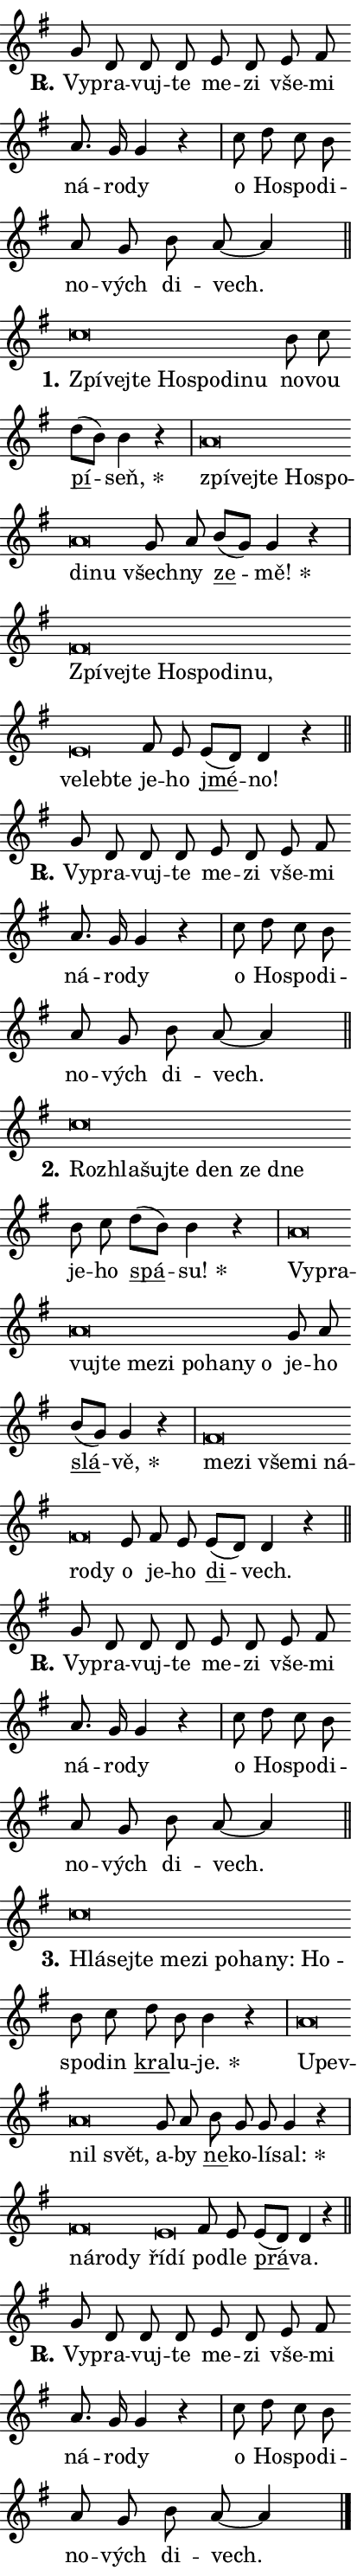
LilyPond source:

\version "2.24.0"
\header { tagline = "" }
\paper {
  indent = 0\cm
  top-margin = 0\cm
  right-margin = 0.13\cm % to fit lyric hyphens
  bottom-margin = 0\cm
  left-margin = 0\cm
  paper-width = 7\cm
  page-breaking = #ly:one-page-breaking
  system-system-spacing.basic-distance = #11
  score-system-spacing.basic-distance = #11
  ragged-last = ##f
}


%% Author: Thomas Morley
%% https://lists.gnu.org/archive/html/lilypond-user/2020-05/msg00002.html
#(define (line-position grob)
"Returns position of @var[grob} in current system:
   @code{'start}, if at first time-step
   @code{'end}, if at last time-step
   @code{'middle} otherwise
"
  (let* ((col (ly:item-get-column grob))
         (ln (ly:grob-object col 'left-neighbor))
         (rn (ly:grob-object col 'right-neighbor))
         (col-to-check-left (if (ly:grob? ln) ln col))
         (col-to-check-right (if (ly:grob? rn) rn col))
         (break-dir-left
           (and
             (ly:grob-property col-to-check-left 'non-musical #f)
             (ly:item-break-dir col-to-check-left)))
         (break-dir-right
           (and
             (ly:grob-property col-to-check-right 'non-musical #f)
             (ly:item-break-dir col-to-check-right))))
        (cond ((eqv? 1 break-dir-left) 'start)
              ((eqv? -1 break-dir-right) 'end)
              (else 'middle))))

#(define (tranparent-at-line-position vctor)
  (lambda (grob)
  "Relying on @code{line-position} select the relevant enry from @var{vctor}.
Used to determine transparency,"
    (case (line-position grob)
      ((end) (not (vector-ref vctor 0)))
      ((middle) (not (vector-ref vctor 1)))
      ((start) (not (vector-ref vctor 2))))))

noteHeadBreakVisibility =
#(define-music-function (break-visibility)(vector?)
"Makes @code{NoteHead}s transparent relying on @var{break-visibility}"
#{
  \override NoteHead.transparent =
    #(tranparent-at-line-position break-visibility)
#})

#(define delete-ledgers-for-transparent-note-heads
  (lambda (grob)
    "Reads whether a @code{NoteHead} is transparent.
If so this @code{NoteHead} is removed from @code{'note-heads} from
@var{grob}, which is supposed to be @code{LedgerLineSpanner}.
As a result ledgers are not printed for this @code{NoteHead}"
    (let* ((nhds-array (ly:grob-object grob 'note-heads))
           (nhds-list
             (if (ly:grob-array? nhds-array)
                 (ly:grob-array->list nhds-array)
                 '()))
           ;; Relies on the transparent-property being done before
           ;; Staff.LedgerLineSpanner.after-line-breaking is executed.
           ;; This is fragile ...
           (to-keep
             (remove
               (lambda (nhd)
                 (ly:grob-property nhd 'transparent #f))
               nhds-list)))
      ;; TODO find a better method to iterate over grob-arrays, similiar
      ;; to filter/remove etc for lists
      ;; For now rebuilt from scratch
      (set! (ly:grob-object grob 'note-heads)  '())
      (for-each
        (lambda (nhd)
          (ly:pointer-group-interface::add-grob grob 'note-heads nhd))
        to-keep))))

squashNotes = {
  \override NoteHead.X-extent = #'(-0.2 . 0.2)
  \override NoteHead.Y-extent = #'(-0.75 . 0)
  \override NoteHead.stencil =
    #(lambda (grob)
       (let ((pos (ly:grob-property grob 'staff-position)))
         (begin
           (if (< pos -7) (display "ERROR: Lower brevis then expected\n") (display ""))
           (if (<= pos -6) ly:text-interface::print ly:note-head::print))))
}
unSquashNotes = {
  \revert NoteHead.X-extent
  \revert NoteHead.Y-extent
  \revert NoteHead.stencil
}

hideNotes = \noteHeadBreakVisibility #begin-of-line-visible
unHideNotes = \noteHeadBreakVisibility #all-visible

% work-around for resetting accidentals
% https://lilypond.org/doc/v2.23/Documentation/notation/displaying-rhythms#unmetered-music
cadenzaMeasure = {
  \cadenzaOff
  \partial 1024 s1024
  \cadenzaOn
}

#(define-markup-command (accent layout props text) (markup?)
  "Underline accented syllable"
  (interpret-markup layout props
    #{\markup \override #'(offset . 4.3) \underline { #text }#}))

responsum = \markup \concat {
  "R" \hspace #-1.05 \path #0.1 #'((moveto 0 0.07) (lineto 0.9 0.8)) \hspace #0.05 "."
}

spaceSize = #0.6828661417322834 % exact space size for TeX Gyre Schola

\layout {
  \context {
    \Staff
    \remove "Time_signature_engraver"
    \override LedgerLineSpanner.after-line-breaking = #delete-ledgers-for-transparent-note-heads
  }
  \context {
    \Lyrics {
      \override LyricSpace.minimum-distance = \spaceSize
      \override LyricText.font-name = #"TeX Gyre Schola"
      \override LyricText.font-size = 1
      \override StanzaNumber.font-name = #"TeX Gyre Schola Bold"
      \override StanzaNumber.font-size = 1
    }
  }
  \context {
    \Score 
    \override NoteHead.text =
      #(lambda (grob) 
        (let ((pos (ly:grob-property grob 'staff-position)))
          #{\markup {
            \combine
              \halign #-0.55 \raise #(if (= pos -6) 0 0.5) \override #'(thickness . 2) \draw-line #'(3.2 . 0)
              \musicglyph "noteheads.sM1"
          }#}))
  }
}

% magnetic-lyrics.ily
%
%   written by
%     Jean Abou Samra <jean@abou-samra.fr>
%     Werner Lemberg <wl@gnu.org>
%
%   adapted by
%     Jiri Hon <jiri.hon@gmail.com>
%
% Version 2022-Apr-15

% https://www.mail-archive.com/lilypond-user@gnu.org/msg149350.html

#(define (Left_hyphen_pointer_engraver context)
   "Collect syllable-hyphen-syllable occurrences in lyrics and store
them in properties.  This engraver only looks to the left.  For
example, if the lyrics input is @code{foo -- bar}, it does the
following.

@itemize @bullet
@item
Set the @code{text} property of the @code{LyricHyphen} grob between
@q{foo} and @q{bar} to @code{foo}.

@item
Set the @code{left-hyphen} property of the @code{LyricText} grob with
text @q{foo} to the @code{LyricHyphen} grob between @q{foo} and
@q{bar}.
@end itemize

Use this auxiliary engraver in combination with the
@code{lyric-@/text::@/apply-@/magnetic-@/offset!} hook."
   (let ((hyphen #f)
         (text #f))
     (make-engraver
      (acknowledgers
       ((lyric-syllable-interface engraver grob source-engraver)
        (set! text grob)))
      (end-acknowledgers
       ((lyric-hyphen-interface engraver grob source-engraver)
        ;(when (not (grob::has-interface grob 'lyric-space-interface))
          (set! hyphen grob)));)
      ((stop-translation-timestep engraver)
       (when (and text hyphen)
         (ly:grob-set-object! text 'left-hyphen hyphen))
       (set! text #f)
       (set! hyphen #f)))))

#(define (lyric-text::apply-magnetic-offset! grob)
   "If the space between two syllables is less than the value in
property @code{LyricText@/.details@/.squash-threshold}, move the right
syllable to the left so that it gets concatenated with the left
syllable.

Use this function as a hook for
@code{LyricText@/.after-@/line-@/breaking} if the
@code{Left_@/hyphen_@/pointer_@/engraver} is active."
   (let ((hyphen (ly:grob-object grob 'left-hyphen #f)))
     (when hyphen
       (let ((left-text (ly:spanner-bound hyphen LEFT)))
         (when (grob::has-interface left-text 'lyric-syllable-interface)
           (let* ((common (ly:grob-common-refpoint grob left-text X))
                  (this-x-ext (ly:grob-extent grob common X))
                  (left-x-ext
                   (begin
                     ;; Trigger magnetism for left-text.
                     (ly:grob-property left-text 'after-line-breaking)
                     (ly:grob-extent left-text common X)))
                  ;; `delta` is the gap width between two syllables.
                  (delta (- (interval-start this-x-ext)
                            (interval-end left-x-ext)))
                  (details (ly:grob-property grob 'details))
                  (threshold (assoc-get 'squash-threshold details 0.2)))
             (when (< delta threshold)
               (let* (;; We have to manipulate the input text so that
                      ;; ligatures crossing syllable boundaries are not
                      ;; disabled.  For languages based on the Latin
                      ;; script this is essentially a beautification.
                      ;; However, for non-Western scripts it can be a
                      ;; necessity.
                      (lt (ly:grob-property left-text 'text))
                      (rt (ly:grob-property grob 'text))
                      (is-space (grob::has-interface hyphen 'lyric-space-interface))
                      (space (if is-space " " ""))
                      (extra-delta (if is-space spaceSize 0))
                      ;; Append new syllable.
                      (ltrt-space (if (and (string? lt) (string? rt))
                                (string-append lt space rt)
                                (make-concat-markup (list lt space rt))))
                      ;; Right-align `ltrt` to the right side.
                      (ltrt-space-markup (grob-interpret-markup
                               grob
                               (make-translate-markup
                                (cons (interval-length this-x-ext) 0)
                                (make-right-align-markup ltrt-space)))))
                 (begin
                   ;; Don't print `left-text`.
                   (ly:grob-set-property! left-text 'stencil #f)
                   ;; Set text and stencil (which holds all collected
                   ;; syllables so far) and shift it to the left.
                   (ly:grob-set-property! grob 'text ltrt-space)
                   (ly:grob-set-property! grob 'stencil ltrt-space-markup)
                   (ly:grob-translate-axis! grob (- (- delta extra-delta)) X))))))))))


#(define (lyric-hyphen::displace-bounds-first grob)
   ;; Make very sure this callback isn't triggered too early.
   (let ((left (ly:spanner-bound grob LEFT))
         (right (ly:spanner-bound grob RIGHT)))
     (ly:grob-property left 'after-line-breaking)
     (ly:grob-property right 'after-line-breaking)
     (ly:lyric-hyphen::print grob)))

squashThreshold = #0.4

\layout {
  \context {
    \Lyrics
    \consists #Left_hyphen_pointer_engraver
    \override LyricText.after-line-breaking =
      #lyric-text::apply-magnetic-offset!
    \override LyricHyphen.stencil = #lyric-hyphen::displace-bounds-first
    \override LyricText.details.squash-threshold = \squashThreshold
    \override LyricHyphen.minimum-distance = 0
    \override LyricHyphen.minimum-length = \squashThreshold
  }
}

squashText = \override LyricText.details.squash-threshold = 9999
unSquashText = \override LyricText.details.squash-threshold = \squashThreshold

leftText = \override LyricText.self-alignment-X = #LEFT
unLeftText = \revert LyricText.self-alignment-X

starOffset = #(lambda (grob) 
                (let ((x_offset (ly:self-alignment-interface::aligned-on-x-parent grob)))
                  (if (= x_offset 0) 0 (+ x_offset 1.2))))

star = #(define-music-function (syllable)(string?)
"Append star separator at the end of a syllable"
#{
  \once \override LyricText.X-offset = #starOffset
  \lyricmode { \markup {
    #syllable
    \override #'((font-name . "TeX Gyre Schola Bold")) \hspace #0.2 \lower #0.65 \larger "*"
  } }
#})

starAccent = #(define-music-function (syllable)(string?)
"Append star separator at the end of a syllable and make accent"
#{
  \once \override LyricText.X-offset = #starOffset
  \lyricmode { \markup {
    \accent #syllable
    \override #'((font-name . "TeX Gyre Schola Bold")) \hspace #0.2 \lower #0.65 \larger "*"
  } }
#})

breath = #(define-music-function (syllable)(string?)
"Append breathing indicator at the end of a syllable"
#{
  \lyricmode { \markup { #syllable "+" } }
#})

optionalBreath = #(define-music-function (syllable)(string?)
"Append optional breathing indicator at the end of a syllable"
#{
  \lyricmode { \markup { #syllable "(+)" } }
#})


\score {
    <<
        \new Voice = "melody" { \cadenzaOn \key g \major \relative { g'8 d d d e d e fis \bar "" a8. g16 g4 r \cadenzaMeasure \bar "|" c8 d c b \bar "" a g b a~ a4 \cadenzaMeasure \bar "||" \break } }
        \new Lyrics \lyricsto "melody" { \lyricmode { \set stanza = \responsum
Vy -- pra -- vuj -- te me -- zi vše -- mi ná -- ro -- dy o Ho -- spo -- di -- no -- vých di -- vech. } }
    >>
    \layout {}
}

\score {
    <<
        \new Voice = "melody" { \cadenzaOn \key g \major \relative { \squashNotes c''\breve*1/16 \hideNotes \breve*1/16 \bar "" \breve*1/16 \bar "" \breve*1/16 \bar "" \breve*1/16 \bar "" \breve*1/16 \breve*1/16 \bar "" \unHideNotes \unSquashNotes b8 c \bar "" d[( b)] b4 r \cadenzaMeasure \bar "|" \squashNotes a\breve*1/16 \hideNotes \breve*1/16 \bar "" \breve*1/16 \bar "" \breve*1/16 \bar "" \breve*1/16 \bar "" \breve*1/16 \breve*1/16 \bar "" \unHideNotes \unSquashNotes g8 a \bar "" b[( g)] g4 r \cadenzaMeasure \bar "|" \squashNotes fis\breve*1/16 \hideNotes \breve*1/16 \bar "" \breve*1/16 \bar "" \breve*1/16 \bar "" \breve*1/16 \bar "" \breve*1/16 \breve*1/16 \bar "" \unHideNotes \unSquashNotes \squashNotes e\breve*1/16 \hideNotes \breve*1/16 \breve*1/16 \bar "" \unHideNotes \unSquashNotes fis8 e \bar "" e[( d)] d4 r \cadenzaMeasure \bar "||" \break } }
        \new Lyrics \lyricsto "melody" { \lyricmode { \set stanza = "1."
\leftText Zpí -- \squashText vej -- te Ho -- spo -- di -- nu \unLeftText \unSquashText no -- vou \markup \accent pí -- \star seň, \leftText zpí -- \squashText vej -- te Ho -- spo -- di -- nu \unLeftText \unSquashText všech -- ny \markup \accent ze -- \star mě! \leftText Zpí -- \squashText vej -- te Ho -- spo -- di -- nu, \leftText \unLeftText \unSquashText ve -- \squashText leb -- te \unLeftText \unSquashText je -- ho \markup \accent jmé -- no! } }
    >>
    \layout {}
}

\score {
    <<
        \new Voice = "melody" { \cadenzaOn \key g \major \relative { g'8 d d d e d e fis \bar "" a8. g16 g4 r \cadenzaMeasure \bar "|" c8 d c b \bar "" a g b a~ a4 \cadenzaMeasure \bar "||" \break } }
        \new Lyrics \lyricsto "melody" { \lyricmode { \set stanza = \responsum
Vy -- pra -- vuj -- te me -- zi vše -- mi ná -- ro -- dy o Ho -- spo -- di -- no -- vých di -- vech. } }
    >>
    \layout {}
}

\score {
    <<
        \new Voice = "melody" { \cadenzaOn \key g \major \relative { \squashNotes c''\breve*1/16 \hideNotes \breve*1/16 \bar "" \breve*1/16 \bar "" \breve*1/16 \bar "" \breve*1/16 \bar "" \breve*1/16 \breve*1/16 \bar "" \unHideNotes \unSquashNotes b8 c \bar "" d[( b)] b4 r \cadenzaMeasure \bar "|" \squashNotes a\breve*1/16 \hideNotes \breve*1/16 \bar "" \breve*1/16 \bar "" \breve*1/16 \bar "" \breve*1/16 \bar "" \breve*1/16 \bar "" \breve*1/16 \bar "" \breve*1/16 \bar "" \breve*1/16 \breve*1/16 \bar "" \unHideNotes \unSquashNotes g8 a \bar "" b[( g)] g4 r \cadenzaMeasure \bar "|" \squashNotes fis\breve*1/16 \hideNotes \breve*1/16 \bar "" \breve*1/16 \bar "" \breve*1/16 \bar "" \breve*1/16 \bar "" \breve*1/16 \breve*1/16 \bar "" \unHideNotes \unSquashNotes e8 fis8 e \bar "" e[( d)] d4 r \cadenzaMeasure \bar "||" \break } }
        \new Lyrics \lyricsto "melody" { \lyricmode { \set stanza = "2."
\leftText Roz -- \squashText hla -- šuj -- te den ze dne \unLeftText \unSquashText je -- ho \markup \accent spá -- \star su! \leftText Vy -- \squashText pra -- vuj -- te me -- zi po -- ha -- ny o \unLeftText \unSquashText je -- ho \markup \accent slá -- \star vě, \leftText me -- \squashText zi vše -- mi ná -- ro -- dy \unLeftText \unSquashText o je -- ho \markup \accent di -- vech. } }
    >>
    \layout {}
}

\score {
    <<
        \new Voice = "melody" { \cadenzaOn \key g \major \relative { g'8 d d d e d e fis \bar "" a8. g16 g4 r \cadenzaMeasure \bar "|" c8 d c b \bar "" a g b a~ a4 \cadenzaMeasure \bar "||" \break } }
        \new Lyrics \lyricsto "melody" { \lyricmode { \set stanza = \responsum
Vy -- pra -- vuj -- te me -- zi vše -- mi ná -- ro -- dy o Ho -- spo -- di -- no -- vých di -- vech. } }
    >>
    \layout {}
}

\score {
    <<
        \new Voice = "melody" { \cadenzaOn \key g \major \relative { \squashNotes c''\breve*1/16 \hideNotes \breve*1/16 \bar "" \breve*1/16 \bar "" \breve*1/16 \bar "" \breve*1/16 \bar "" \breve*1/16 \bar "" \breve*1/16 \bar "" \breve*1/16 \breve*1/16 \bar "" \unHideNotes \unSquashNotes b8 c \bar "" d b b4 r \cadenzaMeasure \bar "|" \squashNotes a\breve*1/16 \hideNotes \breve*1/16 \bar "" \breve*1/16 \breve*1/16 \bar "" \unHideNotes \unSquashNotes g8 a \bar "" b g g g4 r \cadenzaMeasure \bar "|" \squashNotes fis\breve*1/16 \hideNotes \breve*1/16 \breve*1/16 \bar "" \unHideNotes \unSquashNotes \squashNotes e\breve*1/16 \hideNotes \breve*1/16 \bar "" \unHideNotes \unSquashNotes fis8 e \bar "" e[( d)] d4 r \cadenzaMeasure \bar "||" \break } }
        \new Lyrics \lyricsto "melody" { \lyricmode { \set stanza = "3."
\leftText Hlá -- \squashText sej -- te me -- zi po -- ha -- ny: Ho -- \unLeftText \unSquashText spo -- din \markup \accent kra -- lu -- \star je. \leftText U -- \squashText pev -- nil svět, \unLeftText \unSquashText a -- by \markup \accent ne -- ko -- lí -- \star sal: \leftText ná -- \squashText ro -- dy \leftText \unLeftText \unSquashText ří -- \squashText dí \unLeftText \unSquashText po -- dle \markup \accent prá -- va. } }
    >>
    \layout {}
}

\score {
    <<
        \new Voice = "melody" { \cadenzaOn \key g \major \relative { g'8 d d d e d e fis \bar "" a8. g16 g4 r \cadenzaMeasure \bar "|" c8 d c b \bar "" a g b a~ a4 \cadenzaMeasure \bar "||" \break } \bar "|." }
        \new Lyrics \lyricsto "melody" { \lyricmode { \set stanza = \responsum
Vy -- pra -- vuj -- te me -- zi vše -- mi ná -- ro -- dy o Ho -- spo -- di -- no -- vých di -- vech. } }
    >>
    \layout {}
}
